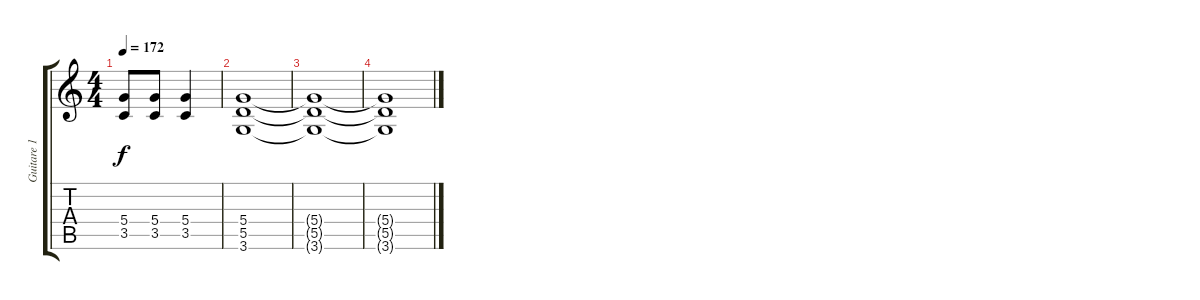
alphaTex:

\track ("Guitare 1" "Guitare 1") {instrument overdrivenguitar}
\staff {score tabs}
\tuning (E4 B3 G3 D3 A2 E2) {hide}
\ts (4 4)
\tempo 172
\clef g2
\ks c
(5.4 3.5).8{dy f} (5.4 3.5).8 (5.4 3.5).4 |
(5.4 5.5 3.6).1 |
(5.4{t} 5.5{t} 3.6{t}).1 |
(5.4{t} 5.5{t} 3.6{t}).1
